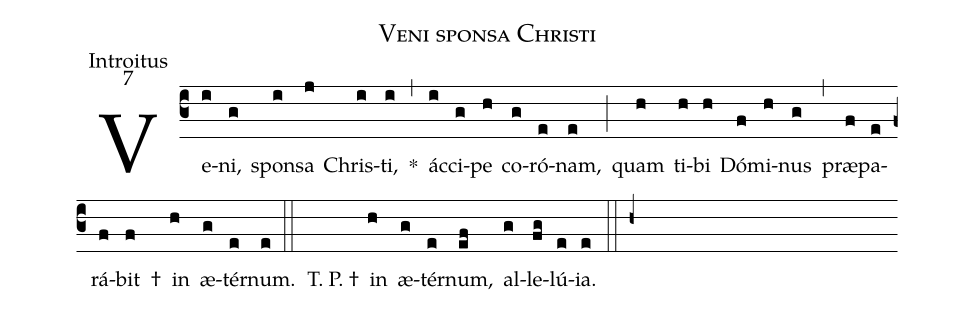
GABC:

name:Veni sponsa Christi;
office-part:Introitus;
mode:7;
%%
(c3) Ve(i)ni,(g) spon(i)sa(j) Chris(i)ti,(i) *(,) ác(i)ci(g)pe(h) co(g)ró(e)nam,(e) (;) quam(h) ti(h)bi(h) Dó(f)mi(h)nus(g) (,) præ(f)pa(e)rá(f)bit(f) †() in(h) æ(g)tér(e)num.(e) (::) () T. P. †() in(h) æ(g)tér(e)num,(ef) al(g)le(fg)lú(e)ia.(e) (::h+)
